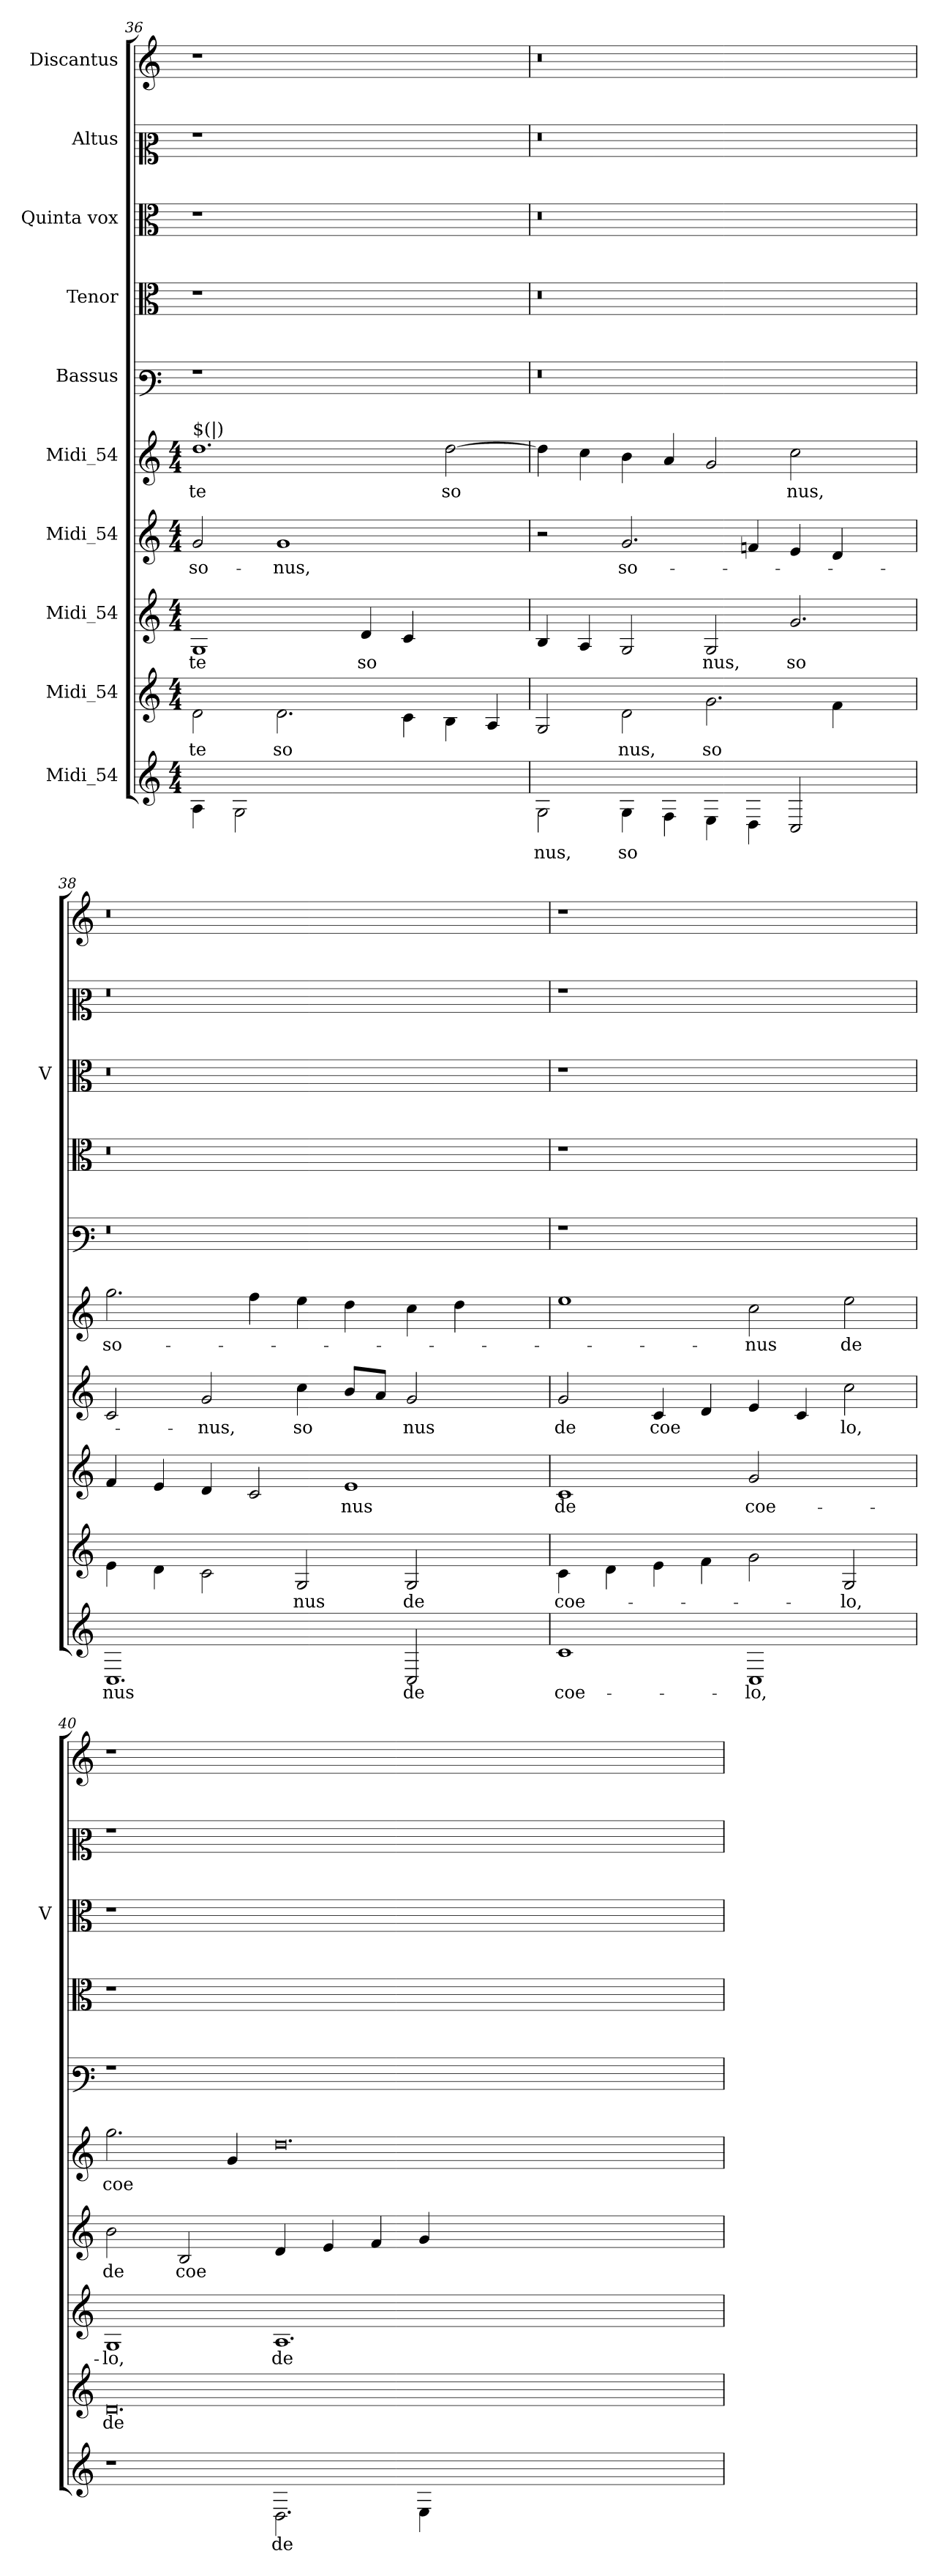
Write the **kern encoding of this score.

**kern	**text	**kern	**text	**kern	**text	**kern	**text	**kern	**text	**kern	**kern	**kern	**kern	**kern
*part10	*part10	*part9	*part9	*part8	*part8	*part7	*part7	*part6	*part6	*part5	*part4	*part3	*part2	*part1
*staff10	*staff10	*staff9	*staff9	*staff8	*staff8	*staff7	*staff7	*staff6	*staff6	*staff5	*staff4	*staff3	*staff2	*staff1
*I"Midi_54	*	*I"Midi_54	*	*I"Midi_54	*	*I"Midi_54	*	*I"Midi_54	*	*I"Bassus	*I"Tenor	*I"Quinta vox	*I"Altus	*I"Discantus
*	*	*	*	*	*	*	*	*	*	*	*	*I'V	*	*
*clefG2	*	*clefG2	*	*clefG2	*	*clefG2	*	*clefG2	*	*clefF3	*clefC3	*clefC3	*clefC2	*clefG2
*k[]	*	*k[]	*	*k[]	*	*k[]	*	*k[]	*	*k[]	*k[]	*k[]	*k[]	*k[]
*M4/4	*	*M4/4	*	*M4/4	*	*M4/4	*	*M4/4	*	*	*	*	*	*
=36	=36	=36	=36	=36	=36	=36	=36	=36	=36	=36	=36	=36	=36	=36
!	!	!	!	!	!	!	!	!LO:TX:a:t=$(|)	!	!	!	!	!	!
!	!	!	!LO:LY:b	!	!LO:LY:b	!	!LO:LY:b	!	!LO:LY:b	!	!	!	!	!
4A\	.	2d\	-te	1G	-te	2g/	so-	1.dd	-te	1r	1r	1r	1r	1r
2G\	.	.	.	.	.	.	.	.	.	.	.	.	.	.
!	!	!	!LO:LY:b	!	!	!	!LO:LY:b	!	!	!	!	!	!	!
.	.	2.d\	so-	.	.	1g	-nus,	.	.	.	.	.	.	.
1ryy	.	.	.	.	.	.	.	.	.	.	.	.	.	.
!	!	!	!	!	!LO:LY:b	!	!	!	!	!	!	!	!	!
.	.	.	.	4d/	so	.	.	.	.	1ryy	1ryy	1ryy	1ryy	1ryy
.	.	4c\	.	4c/	.	.	.	.	.	.	.	.	.	.
!	!	!	!	!	!	!	!	!	!LO:LY:b	!	!	!	!	!
.	.	4B\	.	2ryy	.	2ryy	.	[2dd\	so-	.	.	.	.	.
4ryy	.	4A/	.	.	.	.	.	.	.	.	.	.	.	.
!!LO:PB:g=z
=37	=37	=37	=37	=37	=37	=37	=37	=37	=37	=37	=37	=37	=37	=37
!	!LO:LY:b	!	!LO:LY:b	!	!LO:LY:b	!	!	!	!LO:LY:b	!	!	!	!	!
2G\	-nus,	2G/	--	4B/	-	2r	.	4dd\]	--	0r	0r	0r	0r	0r
.	.	.	.	4A/	.	.	.	4cc\	.	.	.	.	.	.
!	!LO:LY:b	!	!LO:LY:b	!	!	!	!LO:LY:b	!	!	!	!	!	!	!
4G\	so	2d\	nus,	2G/	.	2.g/	so-	4b\	.	.	.	.	.	.
!	!LO:LY:b	!	!	!	!	!	!	!	!	!	!	!	!	!
4F\	-	.	.	.	.	.	.	4a/	.	.	.	.	.	.
!	!	!	!LO:LY:b	!	!LO:LY:b	!	!	!	!	!	!	!	!	!
4E\	.	2.g\	so-	2G/	nus,	.	.	2g/	.	.	.	.	.	.
!	!LO:LY:b	!	!	!	!	!	!	!	!	!	!	!	!	!
4D\	-	.	.	.	.	4fni/	.	.	.	.	.	.	.	.
!	!	!	!	!	!LO:LY:b	!	!	!	!LO:LY:b	!	!	!	!	!
2C/	.	.	.	2.g/	so-	4e/	.	2cc\	nus,	.	.	.	.	.
.	.	4f\	.	.	.	4d/	.	.	.	.	.	.	.	.
4ryy	.	4ryy	.	.	.	4ryy	.	4ryy	.	4ryy	4ryy	4ryy	4ryy	4ryy
=38	=38	=38	=38	=38	=38	=38	=38	=38	=38	=38	=38	=38	=38	=38
!	!LO:LY:b	!	!LO:LY:b	!	!	!	!	!	!LO:LY:b	!	!	!	!	!
1.C	nus	4e\	--	4f/	.	2c/	.	2.gg\	so-	0r	0r	0r	0r	0r
!	!	!	!	!	!LO:LY:b	!	!	!	!	!	!	!	!	!
.	.	4d\	.	4e/	--	.	.	.	.	.	.	.	.	.
!	!	!	!	!	!	!	!LO:LY:b	!	!	!	!	!	!	!
.	.	2c\	.	4d/	.	2g/	-nus,	.	.	.	.	.	.	.
.	.	.	.	2c/	.	.	.	4ff\	.	.	.	.	.	.
!	!	!	!LO:LY:b	!	!	!	!LO:LY:b	!	!	!	!	!	!	!
.	.	2G/	nus	.	.	4cc\	so	4ee\	.	.	.	.	.	.
!	!	!	!	!	!LO:LY:b	!	!	!	!	!	!	!	!	!
.	.	.	.	1e	nus	8b/L	.	4dd\	.	.	.	.	.	.
.	.	.	.	.	.	8a/J	.	.	.	.	.	.	.	.
!	!LO:LY:b	!	!LO:LY:b	!	!	!	!LO:LY:b	!	!	!	!	!	!	!
2C/	de	2G/	de	.	.	2g/	nus	4cc\	.	.	.	.	.	.
.	.	.	.	.	.	.	.	4dd\	.	.	.	.	.	.
4ryy	.	4ryy	.	.	.	4ryy	.	4ryy	.	4ryy	4ryy	4ryy	4ryy	4ryy
=39	=39	=39	=39	=39	=39	=39	=39	=39	=39	=39	=39	=39	=39	=39
!	!LO:LY:b	!	!LO:LY:b	!	!LO:LY:b	!	!LO:LY:b	!	!	!	!	!	!	!
1c	coe-	4c\	coe-	1c	de	2g/	de	1ee	.	1r	1r	1r	1r	1r
.	.	4d\	.	.	.	.	.	.	.	.	.	.	.	.
!	!	!	!	!	!	!	!LO:LY:b	!	!	!	!	!	!	!
.	.	4e\	.	.	.	4c/	coe	.	.	.	.	.	.	.
.	.	4f\	.	.	.	4d/	.	.	.	.	.	.	.	.
!	!LO:LY:b	!	!	!	!LO:LY:b	!	!	!	!LO:LY:b	!	!	!	!	!
1C	-lo,	2g\	.	2g/	coe-	4e/	.	2cc\	-nus	1ryy	1ryy	1ryy	1ryy	1ryy
!	!	!	!	!	!	!	!LO:LY:b	!	!	!	!	!	!	!
.	.	.	.	.	.	4c/	-	.	.	.	.	.	.	.
!	!	!	!LO:LY:b	!	!	!	!LO:LY:b	!	!LO:LY:b	!	!	!	!	!
.	.	2G/	-lo,	2ryy	.	2cc\	lo,	2ee\	de	.	.	.	.	.
!!LO:PB:g=z
=40	=40	=40	=40	=40	=40	=40	=40	=40	=40	=40	=40	=40	=40	=40
!	!	!	!LO:LY:b	!	!LO:LY:b	!	!LO:LY:b	!	!LO:LY:b	!	!	!	!	!
1r	.	0.d	de	1G	-lo,	2b\	de	2.gg\	coe	1r	1r	1r	1r	1r
!	!	!	!	!	!	!	!LO:LY:b	!	!	!	!	!	!	!
.	.	.	.	.	.	2B/	coe	.	.	.	.	.	.	.
.	.	.	.	.	.	.	.	4g/	.	.	.	.	.	.
!	!LO:LY:b	!	!	!	!LO:LY:b	!	!	!	!	!	!	!	!	!
2.D\	de	.	.	1.A	de	4d/	.	0.dd	.	0.ryy	0.ryy	0.ryy	0.ryy	0.ryy
.	.	.	.	.	.	4e/	.	.	.	.	.	.	.	.
.	.	.	.	.	.	4f/	.	.	.	.	.	.	.	.
4E\	.	.	.	.	.	4g/	.	.	.	.	.	.	.	.
0ryy	.	.	.	.	.	0ryy	.	.	.	.	.	.	.	.
.	.	.	.	1.ryy	.	.	.	.	.	.	.	.	.	.
.	.	1ryy	.	.	.	.	.	.	.	.	.	.	.	.
=	=	=	=	=	=	=	=	=	=	=	=	=	=	=
*-	*-	*-	*-	*-	*-	*-	*-	*-	*-	*-	*-	*-	*-	*-
